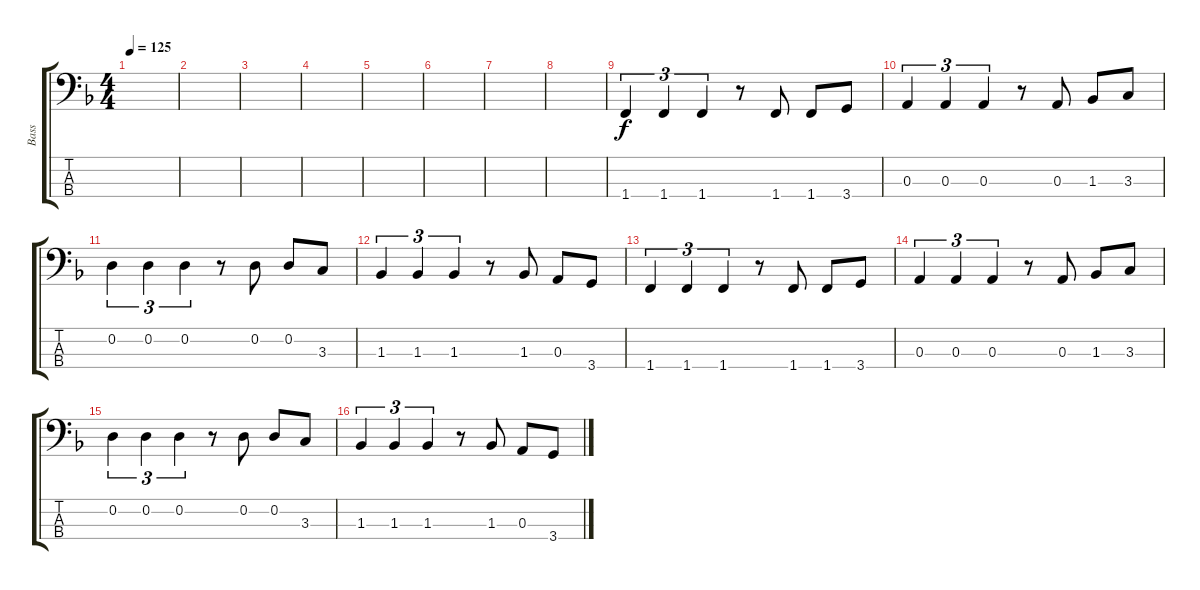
\track ("Bass" "Bass") {instrument fretlessbass}
\staff {score tabs}
\tuning (G2 D2 A1 E1) {hide}
\ts (4 4)
\tempo 125
\clef f4
\ks f
|
|
|
|
|
|
|
|
1.4.4{tu (3 2)} 1.4.4{tu (3 2)} 1.4.4{tu (3 2)} r.8 1.4.8 1.4.8 3.4.8 |
0.3.4{tu (3 2)} 0.3.4{tu (3 2)} 0.3.4{tu (3 2)} r.8 0.3.8 1.3.8 3.3.8 |
0.2.4{tu (3 2)} 0.2.4{tu (3 2)} 0.2.4{tu (3 2)} r.8 0.2.8 0.2.8 3.3.8 |
1.3.4{tu (3 2)} 1.3.4{tu (3 2)} 1.3.4{tu (3 2)} r.8 1.3.8 0.3.8 3.4.8 |
1.4.4{tu (3 2)} 1.4.4{tu (3 2)} 1.4.4{tu (3 2)} r.8 1.4.8 1.4.8 3.4.8 |
0.3.4{tu (3 2)} 0.3.4{tu (3 2)} 0.3.4{tu (3 2)} r.8 0.3.8 1.3.8 3.3.8 |
0.2.4{tu (3 2)} 0.2.4{tu (3 2)} 0.2.4{tu (3 2)} r.8 0.2.8 0.2.8 3.3.8 |
1.3.4{tu (3 2)} 1.3.4{tu (3 2)} 1.3.4{tu (3 2)} r.8 1.3.8 0.3.8 3.4.8
